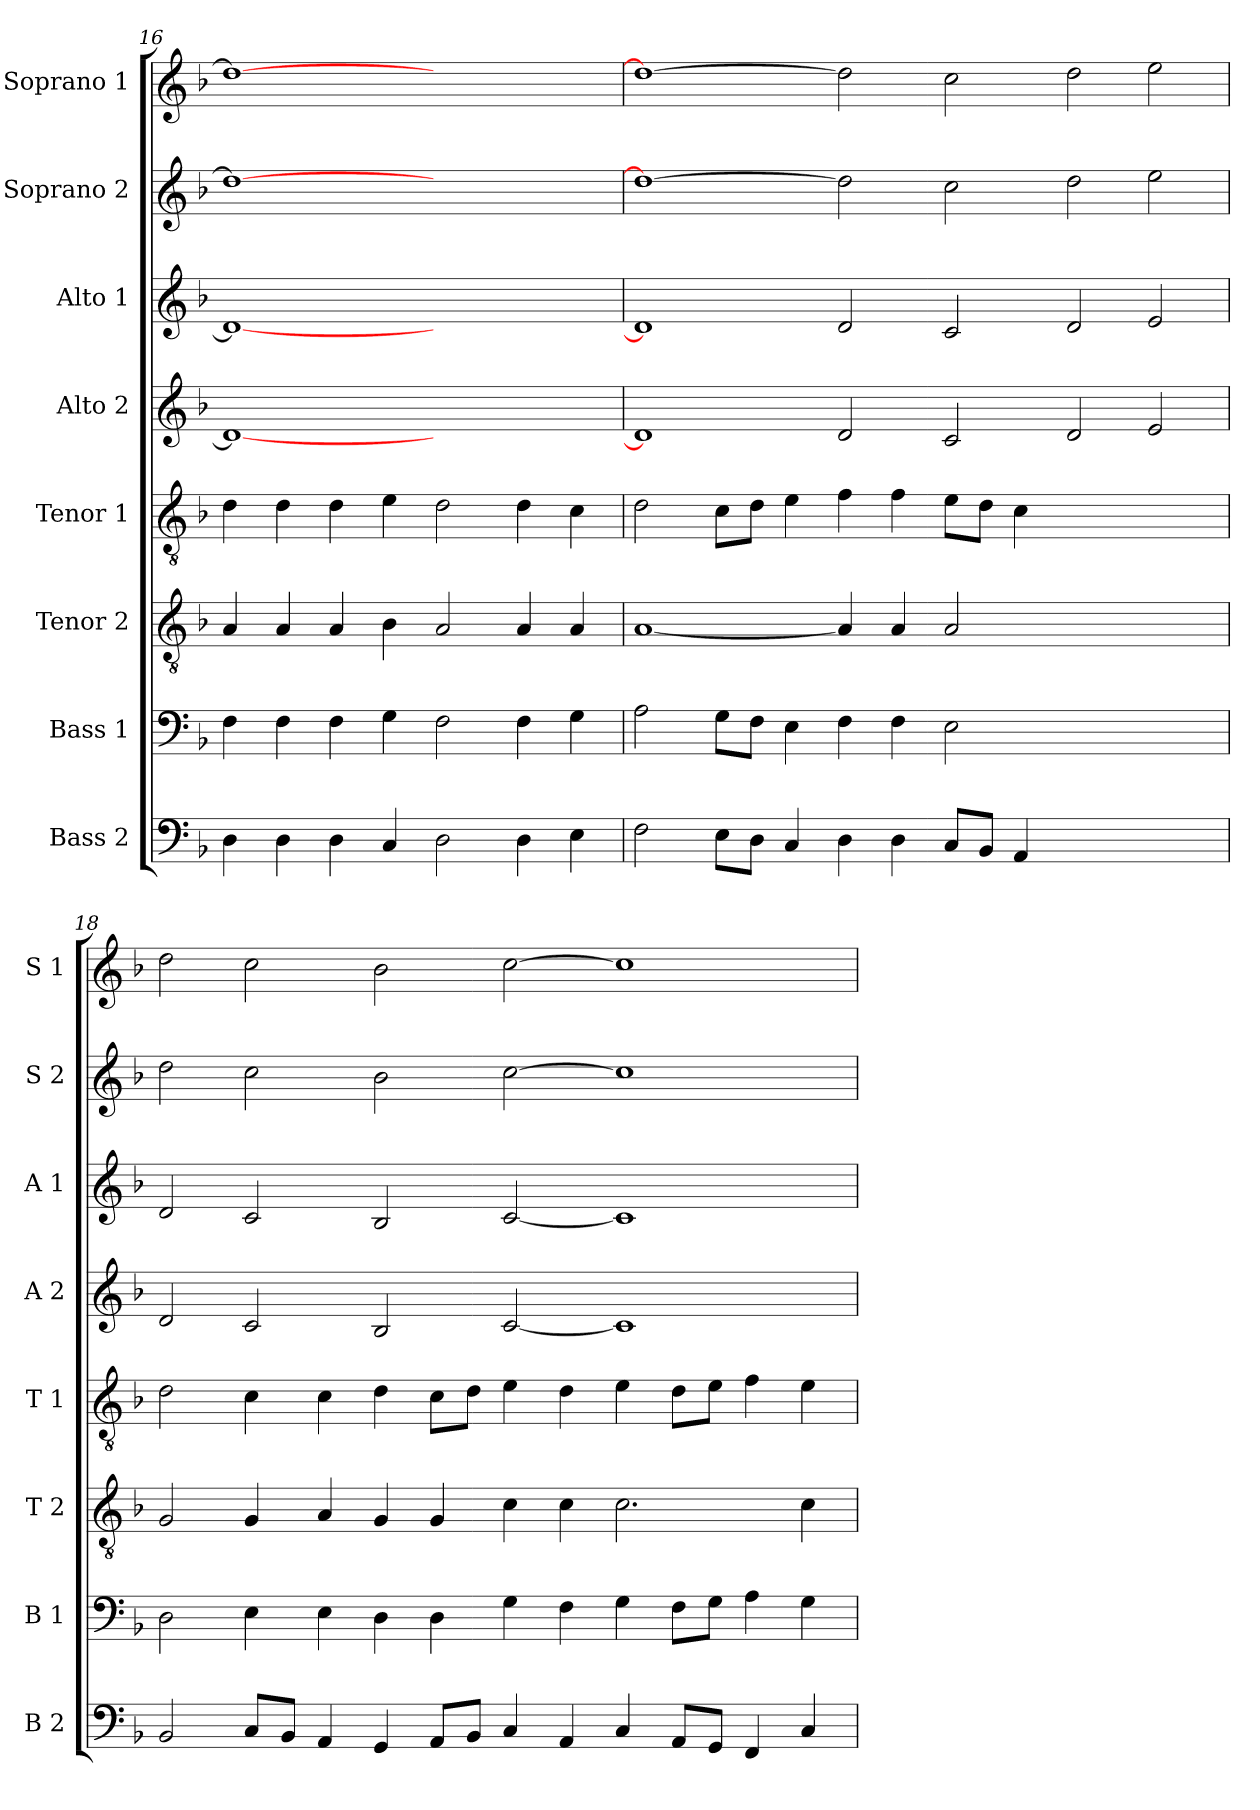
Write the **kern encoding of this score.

**kern	**kern	**kern	**kern	**kern	**kern	**kern	**kern
*part8	*part7	*part6	*part5	*part4	*part3	*part2	*part1
*staff8	*staff7	*staff6	*staff5	*staff4	*staff3	*staff2	*staff1
*I"Bass 2	*I"Bass 1	*I"Tenor 2	*I"Tenor 1	*I"Alto 2	*I"Alto 1	*I"Soprano 2	*I"Soprano 1
*I'B 2	*I'B 1	*I'T 2	*I'T 1	*I'A 2	*I'A 1	*I'S 2	*I'S 1
*clefF4	*clefF4	*clefGv2	*clefGv2	*clefG2	*clefG2	*clefG2	*clefG2
*k[b-]	*k[b-]	*k[b-]	*k[b-]	*k[b-]	*k[b-]	*k[b-]	*k[b-]
*d:	*d:	*d:	*d:	*d:	*d:	*d:	*d:
=16	=16	=16	=16	=16	=16	=16	=16
4D	4F	4A	4d	1d_	1d_	1dd_	1dd_
4D	4F	4A	4d	.	.	.	.
4D	4F	4A	4d	.	.	.	.
4C	4G	4B-	4e	.	.	.	.
2D	2F	2A	2d	1ryy	1ryy	1ryy	1ryy
4D	4F	4A	4d	.	.	.	.
4E	4G	4A	4c	.	.	.	.
=17	=17	=17	=17	=17	=17	=17	=17
2F	2A	[1A	2d	1d]	1d]	1dd_	1dd_
8EL	8GL	.	8cL	.	.	.	.
8DJ	8FJ	.	8dJ	.	.	.	.
4C	4E	.	4e	.	.	.	.
4D	4F	4A]	4f	2d	2d	2dd]	2dd]
4D	4F	4A	4f	.	.	.	.
8CL	2E	2A	8eL	2c	2c	2cc	2cc
8BB-J	.	.	8dJ	.	.	.	.
4AA	.	.	4c	.	.	.	.
1ryy	1ryy	1ryy	1ryy	2d	2d	2dd	2dd
.	.	.	.	2e	2e	2ee	2ee
=18	=18	=18	=18	=18	=18	=18	=18
2BB-	2D	2G	2d	2d	2d	2dd	2dd
8CL	4E	4G	4c	2c	2c	2cc	2cc
8BB-J	.	.	.	.	.	.	.
4AA	4E	4A	4c	.	.	.	.
4GG	4D	4G	4d	2B-	2B-	2b-	2b-
8AAL	4D	4G	8cL	.	.	.	.
8BB-J	.	.	8dJ	.	.	.	.
4C	4G	4c	4e	[2c	[2c	[2cc	[2cc
4AA	4F	4c	4d	.	.	.	.
4C	4G	2.c	4e	1c]	1c]	1cc]	1cc]
8AAL	8FL	.	8dL	.	.	.	.
8GGJ	8GJ	.	8eJ	.	.	.	.
4FF	4A	.	4f	.	.	.	.
4C	4G	4c	4e	.	.	.	.
=	=	=	=	=	=	=	=
*-	*-	*-	*-	*-	*-	*-	*-
